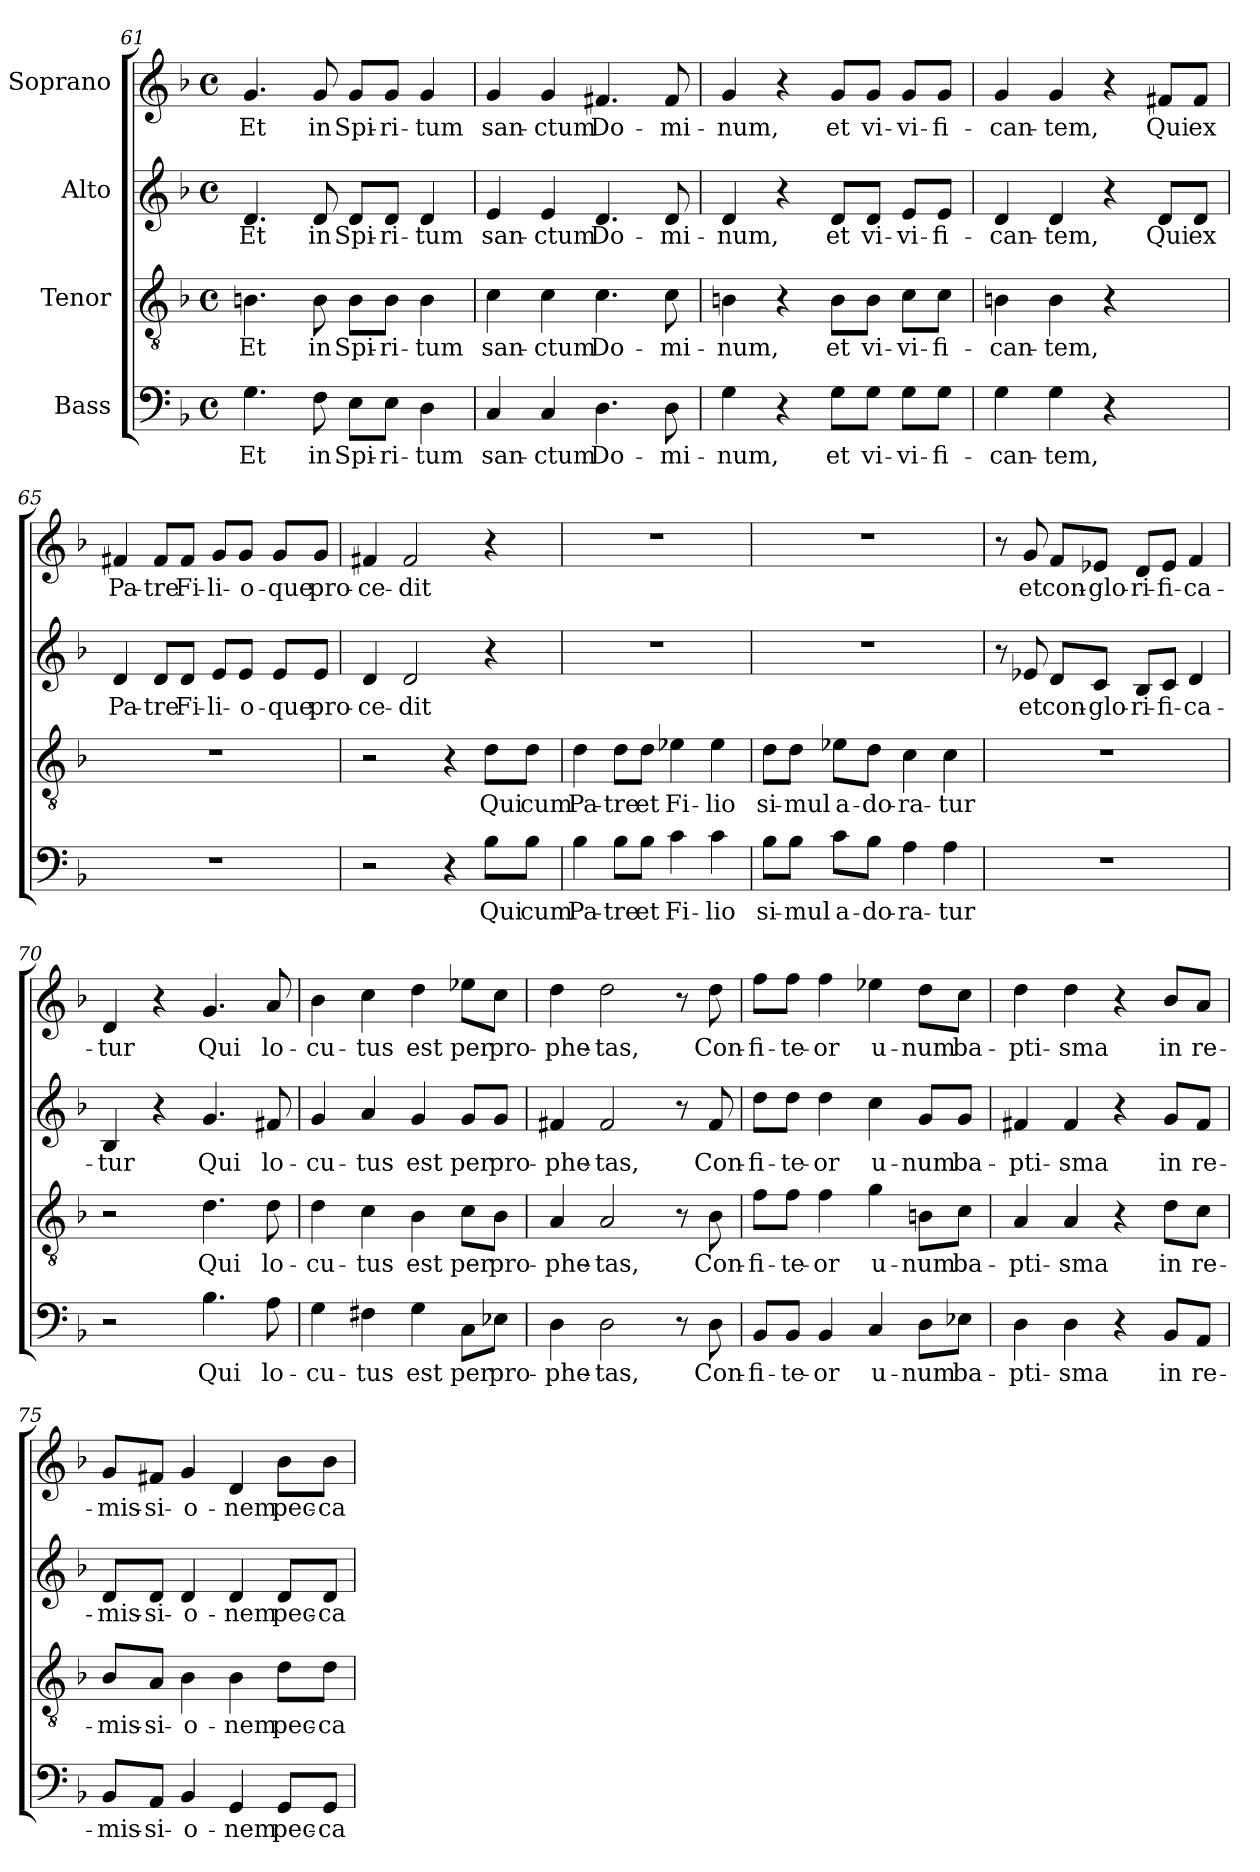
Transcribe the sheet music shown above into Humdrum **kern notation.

**kern	**text	**kern	**text	**kern	**text	**kern	**text
*part4	*part4	*part3	*part3	*part2	*part2	*part1	*part1
*staff4	*staff4	*staff3	*staff3	*staff2	*staff2	*staff1	*staff1
*I"Bass	*	*I"Tenor	*	*I"Alto	*	*I"Soprano	*
*clefF4	*	*clefGv2	*	*clefG2	*	*clefG2	*
*k[b-]	*	*k[b-]	*	*k[b-]	*	*k[b-]	*
*F:	*	*F:	*	*F:	*	*F:	*
*M4/4	*	*M4/4	*	*M4/4	*	*M4/4	*
*met(c)	*	*met(c)	*	*met(c)	*	*met(c)	*
=61	=61	=61	=61	=61	=61	=61	=61
4.G\	Et	4.Bn\	Et	4.d/	Et	4.g/	Et
8F\	in	8B\	in	8d/	in	8g/	in
8E\L	Spi-	8B\L	Spi-	8d/L	Spi-	8g/L	Spi-
8E\J	-ri-	8B\J	-ri-	8d/J	-ri-	8g/J	-ri-
4D\	-tum	4B\	-tum	4d/	-tum	4g/	-tum
!!LO:PB:g=z
=62	=62	=62	=62	=62	=62	=62	=62
4C/	san-	4c\	san-	4e/	san-	4g/	san-
4C/	-ctum	4c\	-ctum	4e/	-ctum	4g/	-ctum
4.D\	Do-	4.c\	Do-	4.d/	Do-	4.f#X/	Do-
8D\	-mi-	8c\	-mi-	8d/	-mi-	8f#/	-mi-
=63	=63	=63	=63	=63	=63	=63	=63
4G\	num,	4Bn\	num,	4d/	num,	4g/	-num,
4r	.	4r	.	4r	.	4r	.
8G\L	et	8B\L	et	8d/L	et	8g/L	et
8G\J	vi-	8B\J	vi-	8d/J	vi-	8g/J	vi-
8G\L	-vi-	8c\L	-vi-	8e/L	-vi-	8g/L	-vi-
8G\J	-fi-	8c\J	-fi-	8e/J	-fi-	8g/J	-fi-
=64	=64	=64	=64	=64	=64	=64	=64
4G\	-can-	4Bn\	-can-	4d/	-can-	4g/	-can-
4G\	-tem,	4B\	-tem,	4d/	tem,	4g/	-tem,
4r	.	4r	.	4r	.	4r	.
4ryy	.	4ryy	.	8d/L	Qui	8f#X/L	Qui
.	.	.	.	8d/J	ex	8f#/J	ex
=65	=65	=65	=65	=65	=65	=65	=65
1r	.	1r	.	4d/	Pa-	4f#X/	Pa-
.	.	.	.	8d/L	-tre	8f#/L	-tre
.	.	.	.	8d/J	Fi-	8f#/J	Fi-
.	.	.	.	8e/L	-li-	8g/L	-li-
.	.	.	.	8e/J	-o-	8g/J	-o-
.	.	.	.	8e/L	-que	8g/L	-que
.	.	.	.	8e/J	pro-	8g/J	pro-
!!LO:LB:g=z
=66	=66	=66	=66	=66	=66	=66	=66
2r	.	2r	.	4d/	-ce-	4f#X/	-ce-
.	.	.	.	2d/	-dit	2f#/	-dit
4r	.	4r	.	.	.	.	.
8B-\L	Qui	8d\L	Qui	4r	.	4r	.
8B-\J	cum	8d\J	cum	.	.	.	.
=67	=67	=67	=67	=67	=67	=67	=67
4B-\	Pa-	4d\	Pa-	1r	.	1r	.
8B-\L	-tre	8d\L	-tre	.	.	.	.
8B-\J	et	8d\J	et	.	.	.	.
4c\	Fi-	4e-X\	Fi-	.	.	.	.
4c\	-lio	4e-\	-lio	.	.	.	.
=68	=68	=68	=68	=68	=68	=68	=68
8B-\L	si-	8d\L	si-	1r	.	1r	.
8B-\J	-mul	8d\J	-mul	.	.	.	.
8c\L	a-	8e-X\L	a-	.	.	.	.
8B-\J	-do-	8d\J	-do-	.	.	.	.
4A\	-ra-	4c\	-ra-	.	.	.	.
4A\	-tur	4c\	-tur	.	.	.	.
=69	=69	=69	=69	=69	=69	=69	=69
1r	.	1r	.	8r	.	8r	.
.	.	.	.	8e-X/	et	8g/	et
.	.	.	.	8d/L	con-	8f/L	con-
.	.	.	.	8c/J	-glo-	8e-X/J	-glo-
.	.	.	.	8B-/L	-ri-	8d/L	-ri-
.	.	.	.	8c/J	-fi-	8e-/J	-fi-
.	.	.	.	4d/	-ca-	4f/	-ca-
!!LO:LB:g=z
=70	=70	=70	=70	=70	=70	=70	=70
2r	.	2r	.	4B-/	-tur	4d/	-tur
.	.	.	.	4r	.	4r	.
4.B-\	Qui	4.d\	Qui	4.g/	Qui	4.g/	Qui
8A\	lo-	8d\	lo-	8f#X/	lo-	8a/	lo-
=71	=71	=71	=71	=71	=71	=71	=71
4G\	-cu-	4d\	-cu-	4g/	-cu-	4b-\	-cu-
4F#X\	-tus	4c\	-tus	4a/	-tus	4cc\	-tus
4G\	est	4B-\	est	4g/	est	4dd\	est
8C\L	per	8c\L	per	8g/L	per	8ee-X\L	per
8E-X\J	pro-	8B-\J	pro-	8g/J	pro-	8cc\J	pro-
=72	=72	=72	=72	=72	=72	=72	=72
4D\	-phe-	4A/	-phe-	4f#X/	-phe-	4dd\	-phe-
2D\	tas,	2A/	tas,	2f#/	tas,	2dd\	-tas,
8r	.	8r	.	8r	.	8r	.
8D\	Con-	8B-\	Con-	8f#/	Con-	8dd\	Con-
=73	=73	=73	=73	=73	=73	=73	=73
8BB-/L	-fi-	8f\L	-fi-	8dd\L	-fi-	8ff\L	-fi-
8BB-/J	-te-	8f\J	-te-	8dd\J	-te-	8ff\J	-te-
4BB-/	-or	4f\	-or	4dd\	-or	4ff\	-or
4C/	u-	4g\	u-	4cc\	u-	4ee-X\	u-
8D\L	-num	8Bn\L	-num	8g/L	-num	8dd\L	-num
8E-X\J	ba-	8c\J	ba-	8g/J	ba-	8cc\J	ba-
=74	=74	=74	=74	=74	=74	=74	=74
4D\	-pti-	4A/	-pti-	4f#X/	-pti-	4dd\	-pti-
4D\	sma	4A/	sma	4f#/	sma	4dd\	-sma
4r	.	4r	.	4r	.	4r	.
8BB-/L	in	8d\L	in	8g/L	in	8b-/L	in
8AA/J	re-	8c\J	re-	8f#/J	re-	8a/J	re-
!!LO:PB:g=z
=75	=75	=75	=75	=75	=75	=75	=75
8BB-/L	-mis-	8B-/L	-mis-	8d/L	-mis-	8g/L	-mis-
8AA/J	-si-	8A/J	-si-	8d/J	-si-	8f#X/J	-si-
4BB-/	-o-	4B-\	-o-	4d/	-o-	4g/	-o-
4GG/	-nem	4B-\	-nem	4d/	-nem	4d/	-nem
8GG/L	pec-	8d\L	pec-	8d/L	pec-	8b-\L	pec-
8GG/J	-ca-	8d\J	-ca-	8d/J	-ca-	8b-\J	-ca-
=	=	=	=	=	=	=	=
*-	*-	*-	*-	*-	*-	*-	*-
